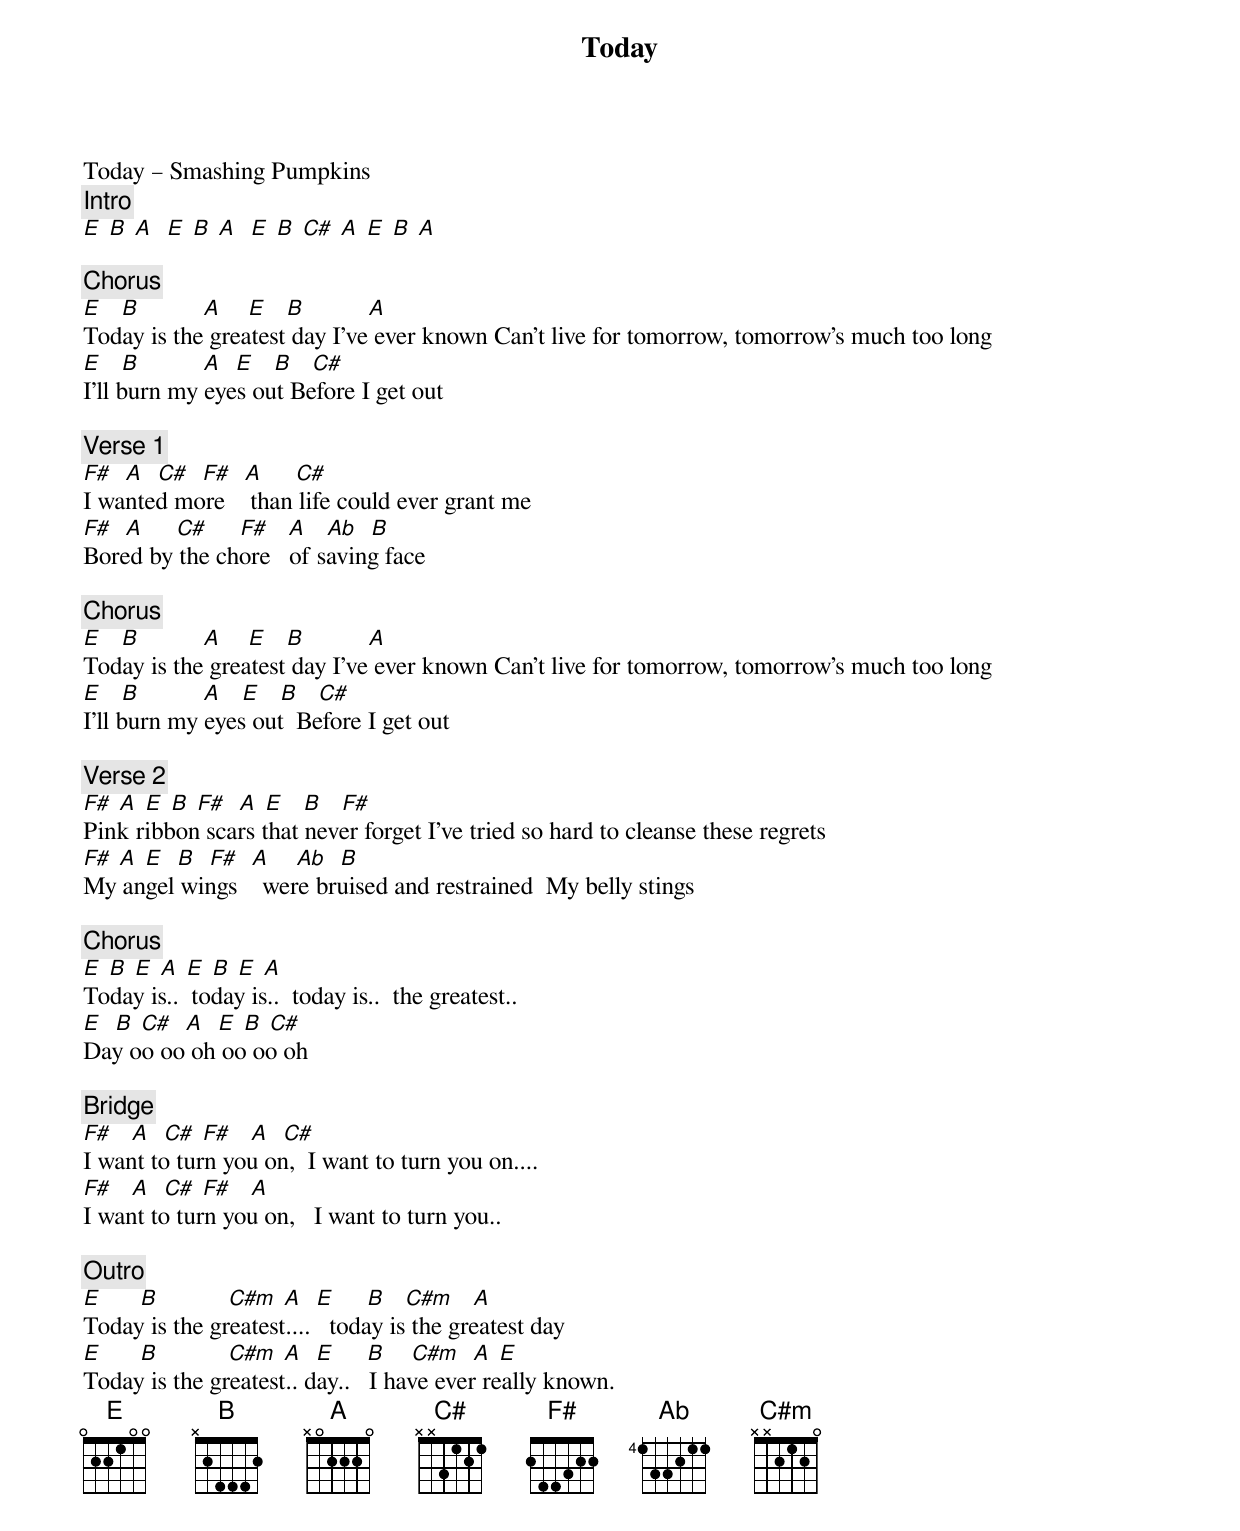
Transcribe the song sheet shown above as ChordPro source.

{title: Today}
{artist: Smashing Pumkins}
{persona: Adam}
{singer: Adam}
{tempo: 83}
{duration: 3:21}
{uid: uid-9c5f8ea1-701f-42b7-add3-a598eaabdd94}
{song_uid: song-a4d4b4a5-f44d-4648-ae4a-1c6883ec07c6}



Today – Smashing Pumpkins
{comment: Intro}
[E] [B] [A]		[E] [B] [A]		[E] [B] [C#] [A]	[E] [B] [A]

{comment: Chorus}
[E]  	[B]          [A]				[E]  	[B]          [A]
Today is the greatest day I've ever known Can't live for tomorrow, tomorrow's much too long
[E]  	[B]          [A] 	[E]  	[B]   [C#]
I'll burn my eyes out	Before I get out

{comment: Verse 1}
[F#]  [A] 	[C#]		[F#] 	[A] 	   [C#]
I wanted more   	than life could ever grant me
[F#] 	[A] 	   [C#]	    [F#]   [A]  	[Ab]  [B]
Bored by the chore   of saving face

{comment: Chorus}
[E]  	[B]          [A]				[E]  	[B]          [A]
Today is the greatest day I've ever known Can't live for tomorrow, tomorrow's much too long
[E]  	[B]          [A] 		[E]  	[B]   [C#]
I'll burn my eyes out		Before I get out

{comment: Verse 2}
[F#]	[A]	[E]	[B]	[F#]		[A]	[E]	  [B]			[F#]
Pink ribbon scars that never forget	I've tried so hard to cleanse these regrets
[F#]	[A]	[E]		[B]		[F#]		[A]    [Ab]  [B]
My angel wings    were bruised and restrained	 My belly stings

{comment: Chorus}
[E]	[B]	[E]	[A]	[E]	[B]	[E]	[A]
Today is..  today is..  today is..  the greatest..
[E]  [B]	[C#]  [A]		[E]	[B]	[C#]
Day	oo oo oh	oo oo oh

{comment: Bridge}
[F#] 		[A] 	[C#]	[F#] 		[A] 	[C#]
I want to turn you on, 	I want to turn you on....
[F#] 		[A] 	[C#]	[F#] 		[A]
I want to turn you on,  	I want to turn you..

{comment: Outro}
[E]     	[B]           [C#m] [A]		[E]     [B]   [C#m]   [A]
Today is the greatest.... 		today is the greatest day
[E]     	[B]           [C#m] [A]		[E]     [B]    [C#m]  [A]	[E]
Today is the greatest.. day..  	I have ever really known.
